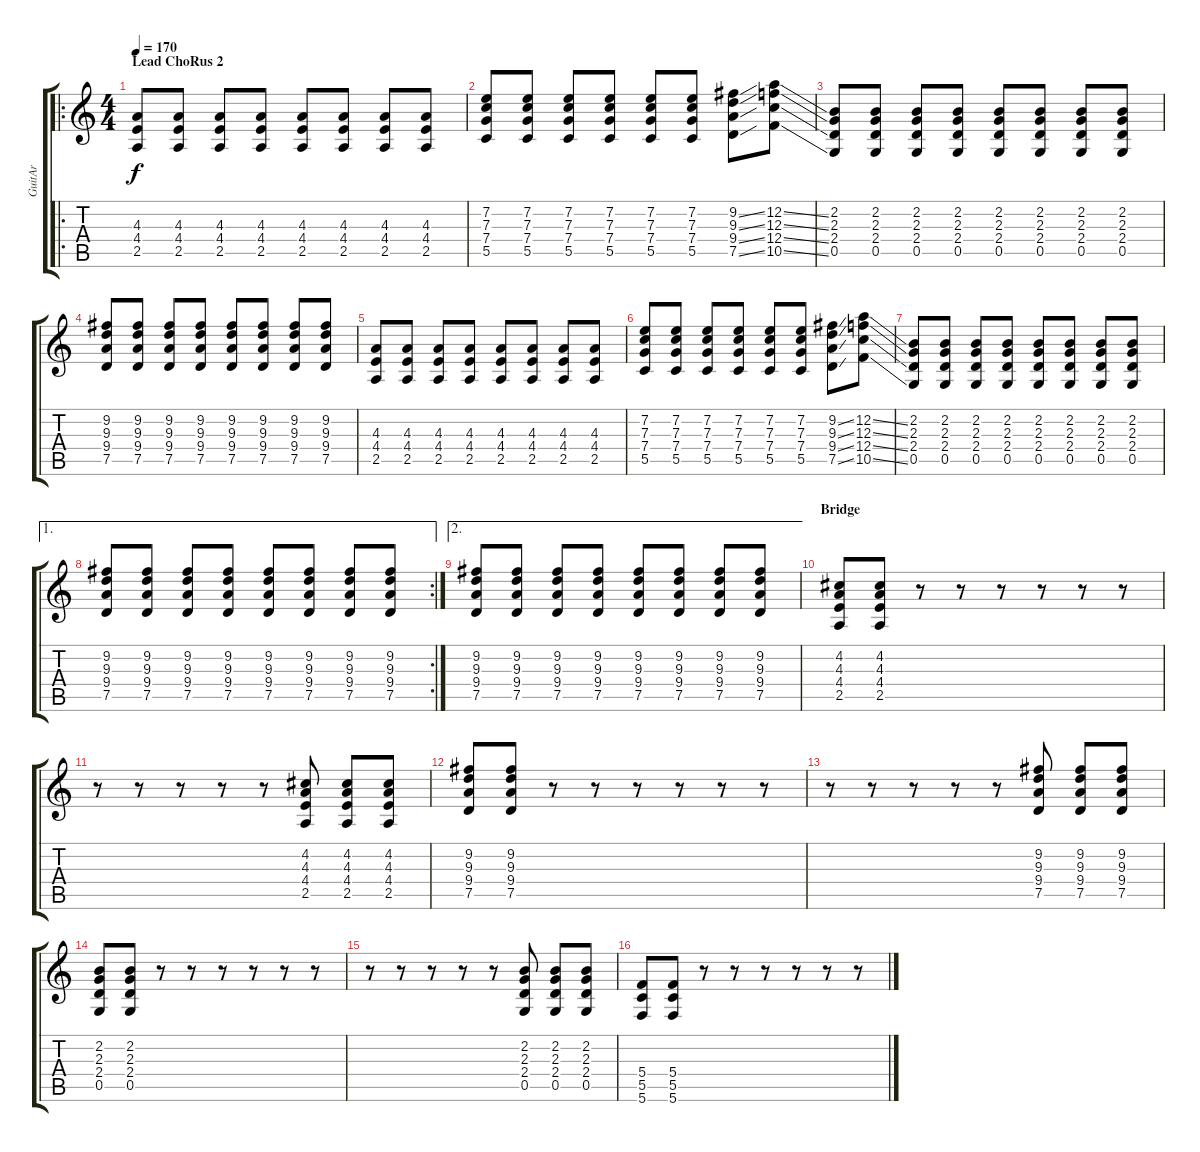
\track ("GuitAr" "GuitAr") {instrument overdrivenguitar}
\staff {score tabs}
\tuning (D4 A3 F3 C3 G2 C2) {hide}
\ro
\ts (4 4)
\section ("" "Lead ChoRus 2")
\tempo 170
\clef g2
\ks c
(4.3 4.4 2.5).8{dy f} (4.3 4.4 2.5).8 (4.3 4.4 2.5).8 (4.3 4.4 2.5).8 (4.3 4.4 2.5).8 (4.3 4.4 2.5).8 (4.3 4.4 2.5).8 (4.3 4.4 2.5).8 |
(7.2 7.3 7.4 5.5).8 (7.2 7.3 7.4 5.5).8 (7.2 7.3 7.4 5.5).8 (7.2 7.3 7.4 5.5).8 (7.2 7.3 7.4 5.5).8 (7.2 7.3 7.4 5.5).8 (9.2{ss} 9.3{ss} 9.4{ss} 7.5{ss}).8 (12.2{ss} 12.3{ss} 12.4{ss} 10.5{ss}).8 |
(2.2 2.3 2.4 0.5).8 (2.2 2.3 2.4 0.5).8 (2.2 2.3 2.4 0.5).8 (2.2 2.3 2.4 0.5).8 (2.2 2.3 2.4 0.5).8 (2.2 2.3 2.4 0.5).8 (2.2 2.3 2.4 0.5).8 (2.2 2.3 2.4 0.5).8 |
(9.2 9.3 9.4 7.5).8 (9.2 9.3 9.4 7.5).8 (9.2 9.3 9.4 7.5).8 (9.2 9.3 9.4 7.5).8 (9.2 9.3 9.4 7.5).8 (9.2 9.3 9.4 7.5).8 (9.2 9.3 9.4 7.5).8 (9.2 9.3 9.4 7.5).8 |
(4.3 4.4 2.5).8 (4.3 4.4 2.5).8 (4.3 4.4 2.5).8 (4.3 4.4 2.5).8 (4.3 4.4 2.5).8 (4.3 4.4 2.5).8 (4.3 4.4 2.5).8 (4.3 4.4 2.5).8 |
(7.2 7.3 7.4 5.5).8 (7.2 7.3 7.4 5.5).8 (7.2 7.3 7.4 5.5).8 (7.2 7.3 7.4 5.5).8 (7.2 7.3 7.4 5.5).8 (7.2 7.3 7.4 5.5).8 (9.2{ss} 9.3{ss} 9.4{ss} 7.5{ss}).8 (12.2{ss} 12.3{ss} 12.4{ss} 10.5{ss}).8 |
(2.2 2.3 2.4 0.5).8 (2.2 2.3 2.4 0.5).8 (2.2 2.3 2.4 0.5).8 (2.2 2.3 2.4 0.5).8 (2.2 2.3 2.4 0.5).8 (2.2 2.3 2.4 0.5).8 (2.2 2.3 2.4 0.5).8 (2.2 2.3 2.4 0.5).8 |
\ae 1
\rc 2
(9.2 9.3 9.4 7.5).8 (9.2 9.3 9.4 7.5).8 (9.2 9.3 9.4 7.5).8 (9.2 9.3 9.4 7.5).8 (9.2 9.3 9.4 7.5).8 (9.2 9.3 9.4 7.5).8 (9.2 9.3 9.4 7.5).8 (9.2 9.3 9.4 7.5).8 |
\ae 2
(9.2 9.3 9.4 7.5).8 (9.2 9.3 9.4 7.5).8 (9.2 9.3 9.4 7.5).8 (9.2 9.3 9.4 7.5).8 (9.2 9.3 9.4 7.5).8 (9.2 9.3 9.4 7.5).8 (9.2 9.3 9.4 7.5).8 (9.2 9.3 9.4 7.5).8 |
\section ("" "Bridge")
(4.2 4.3 4.4 2.5).8 (4.2 4.3 4.4 2.5).8 r.8 r.8 r.8 r.8 r.8 r.8 |
r.8 r.8 r.8 r.8 r.8 (4.2 4.3 4.4 2.5).8 (4.2 4.3 4.4 2.5).8 (4.2 4.3 4.4 2.5).8 |
(9.2 9.3 9.4 7.5).8 (9.2 9.3 9.4 7.5).8 r.8 r.8 r.8 r.8 r.8 r.8 |
r.8 r.8 r.8 r.8 r.8 (9.2 9.3 9.4 7.5).8 (9.2 9.3 9.4 7.5).8 (9.2 9.3 9.4 7.5).8 |
(2.2 2.3 2.4 0.5).8 (2.2 2.3 2.4 0.5).8 r.8 r.8 r.8 r.8 r.8 r.8 |
r.8 r.8 r.8 r.8 r.8 (2.2 2.3 2.4 0.5).8 (2.2 2.3 2.4 0.5).8 (2.2 2.3 2.4 0.5).8 |
(5.4 5.5 5.6).8 (5.4 5.5 5.6).8 r.8 r.8 r.8 r.8 r.8 r.8
